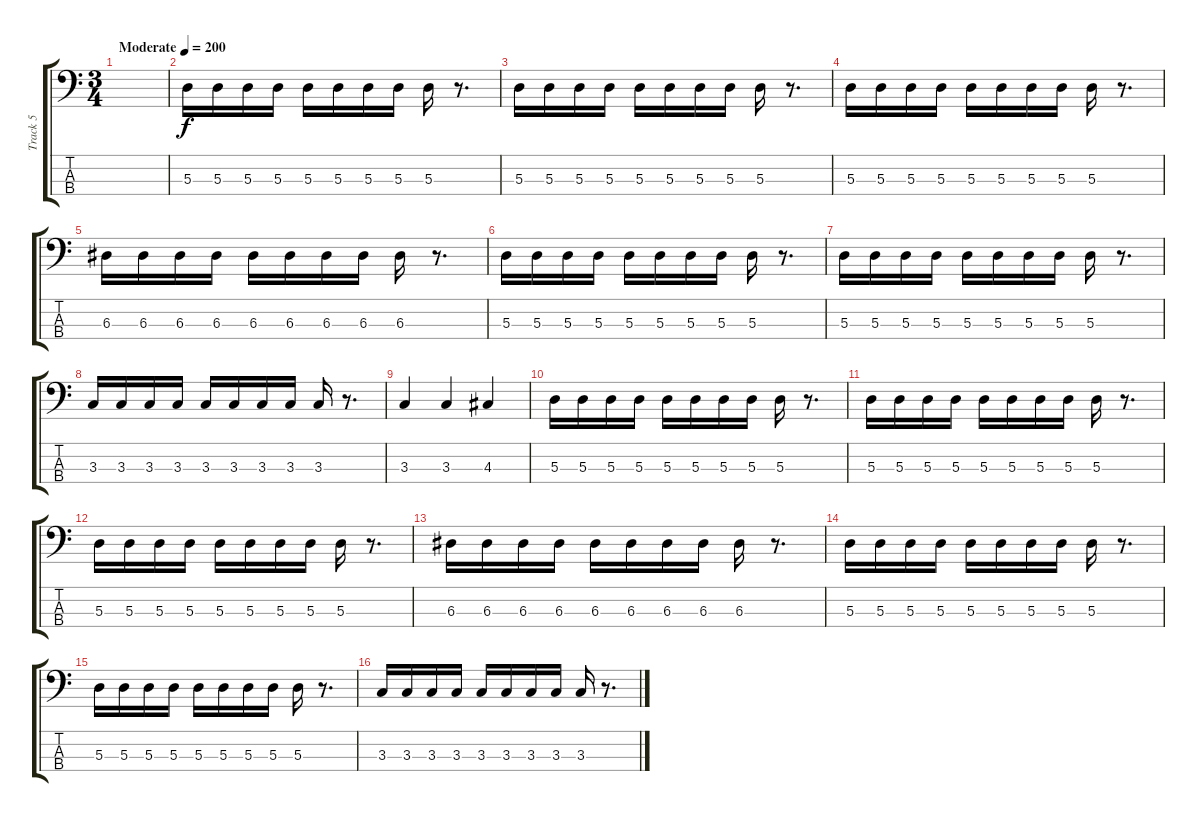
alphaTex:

\track ("Track 5" "Track 5") {instrument electricbasspick}
\staff {score tabs}
\tuning (G2 D2 A1 E1) {hide}
\ts (3 4)
\tempo (200 "Moderate")
\clef f4
\ks c
|
5.3.16 5.3.16 5.3.16 5.3.16 5.3.16 5.3.16 5.3.16 5.3.16 5.3.16 r.8{d} |
5.3.16 5.3.16 5.3.16 5.3.16 5.3.16 5.3.16 5.3.16 5.3.16 5.3.16 r.8{d} |
5.3.16 5.3.16 5.3.16 5.3.16 5.3.16 5.3.16 5.3.16 5.3.16 5.3.16 r.8{d} |
6.3.16 6.3.16 6.3.16 6.3.16 6.3.16 6.3.16 6.3.16 6.3.16 6.3.16 r.8{d} |
5.3.16 5.3.16 5.3.16 5.3.16 5.3.16 5.3.16 5.3.16 5.3.16 5.3.16 r.8{d} |
5.3.16 5.3.16 5.3.16 5.3.16 5.3.16 5.3.16 5.3.16 5.3.16 5.3.16 r.8{d} |
3.3.16 3.3.16 3.3.16 3.3.16 3.3.16 3.3.16 3.3.16 3.3.16 3.3.16 r.8{d} |
3.3.4 3.3.4 4.3.4 |
5.3.16 5.3.16 5.3.16 5.3.16 5.3.16 5.3.16 5.3.16 5.3.16 5.3.16 r.8{d} |
5.3.16 5.3.16 5.3.16 5.3.16 5.3.16 5.3.16 5.3.16 5.3.16 5.3.16 r.8{d} |
5.3.16 5.3.16 5.3.16 5.3.16 5.3.16 5.3.16 5.3.16 5.3.16 5.3.16 r.8{d} |
6.3.16 6.3.16 6.3.16 6.3.16 6.3.16 6.3.16 6.3.16 6.3.16 6.3.16 r.8{d} |
5.3.16 5.3.16 5.3.16 5.3.16 5.3.16 5.3.16 5.3.16 5.3.16 5.3.16 r.8{d} |
5.3.16 5.3.16 5.3.16 5.3.16 5.3.16 5.3.16 5.3.16 5.3.16 5.3.16 r.8{d} |
3.3.16 3.3.16 3.3.16 3.3.16 3.3.16 3.3.16 3.3.16 3.3.16 3.3.16 r.8{d}
